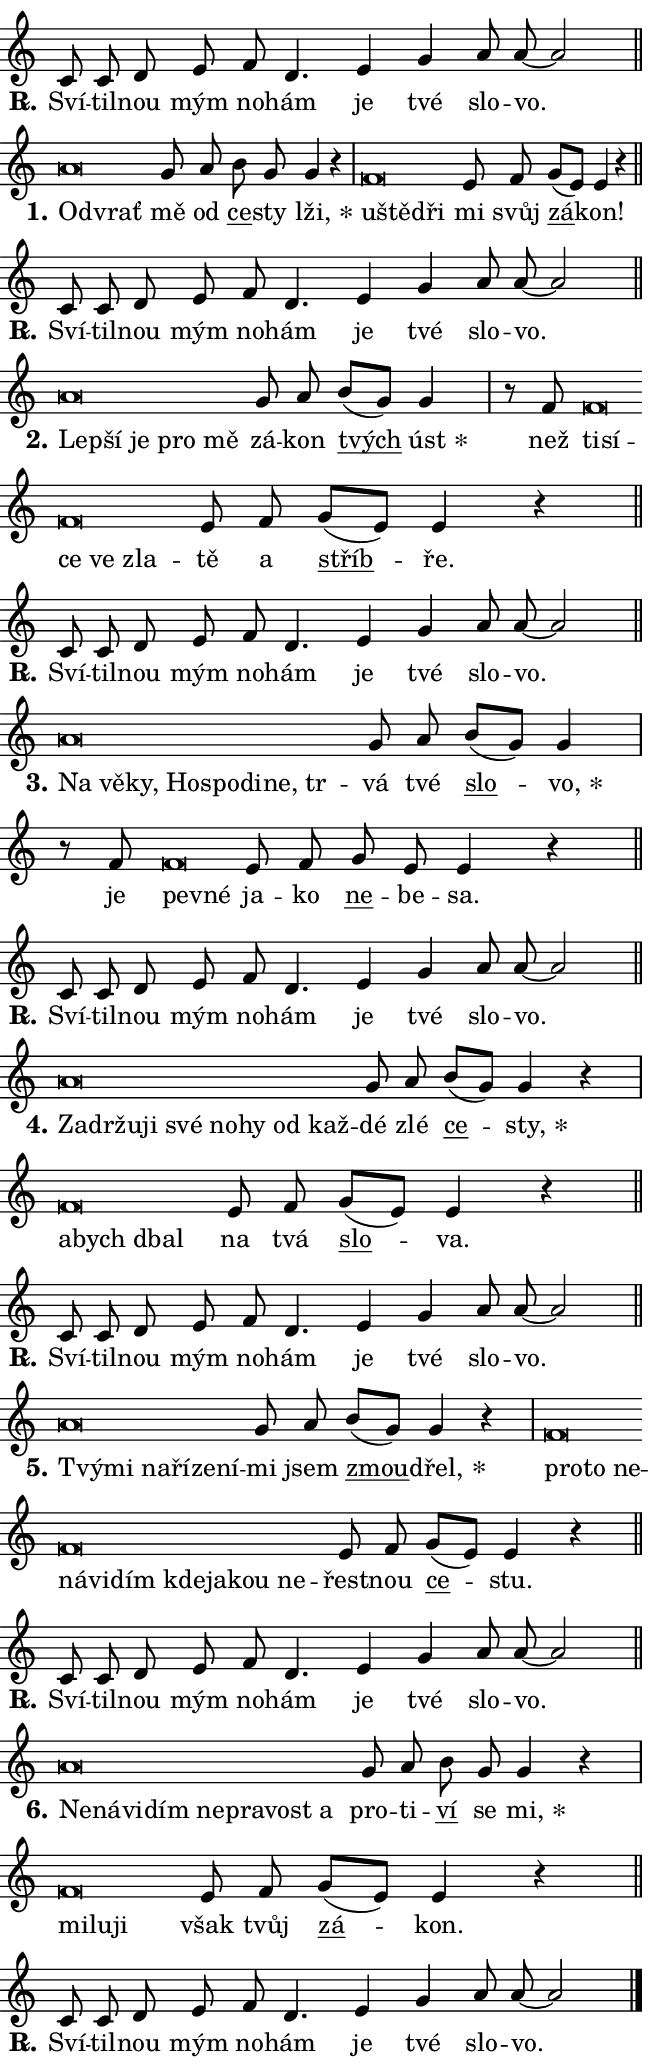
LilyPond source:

\version "2.24.0"
\header { tagline = "" }
\paper {
  indent = 0\cm
  top-margin = 0\cm
  right-margin = 0.13\cm % to fit lyric hyphens
  bottom-margin = 0\cm
  left-margin = 0\cm
  paper-width = 11\cm
  page-breaking = #ly:one-page-breaking
  system-system-spacing.basic-distance = #11
  score-system-spacing.basic-distance = #11
  ragged-last = ##f
}


%% Author: Thomas Morley
%% https://lists.gnu.org/archive/html/lilypond-user/2020-05/msg00002.html
#(define (line-position grob)
"Returns position of @var[grob} in current system:
   @code{'start}, if at first time-step
   @code{'end}, if at last time-step
   @code{'middle} otherwise
"
  (let* ((col (ly:item-get-column grob))
         (ln (ly:grob-object col 'left-neighbor))
         (rn (ly:grob-object col 'right-neighbor))
         (col-to-check-left (if (ly:grob? ln) ln col))
         (col-to-check-right (if (ly:grob? rn) rn col))
         (break-dir-left
           (and
             (ly:grob-property col-to-check-left 'non-musical #f)
             (ly:item-break-dir col-to-check-left)))
         (break-dir-right
           (and
             (ly:grob-property col-to-check-right 'non-musical #f)
             (ly:item-break-dir col-to-check-right))))
        (cond ((eqv? 1 break-dir-left) 'start)
              ((eqv? -1 break-dir-right) 'end)
              (else 'middle))))

#(define (tranparent-at-line-position vctor)
  (lambda (grob)
  "Relying on @code{line-position} select the relevant enry from @var{vctor}.
Used to determine transparency,"
    (case (line-position grob)
      ((end) (not (vector-ref vctor 0)))
      ((middle) (not (vector-ref vctor 1)))
      ((start) (not (vector-ref vctor 2))))))

noteHeadBreakVisibility =
#(define-music-function (break-visibility)(vector?)
"Makes @code{NoteHead}s transparent relying on @var{break-visibility}"
#{
  \override NoteHead.transparent =
    #(tranparent-at-line-position break-visibility)
#})

#(define delete-ledgers-for-transparent-note-heads
  (lambda (grob)
    "Reads whether a @code{NoteHead} is transparent.
If so this @code{NoteHead} is removed from @code{'note-heads} from
@var{grob}, which is supposed to be @code{LedgerLineSpanner}.
As a result ledgers are not printed for this @code{NoteHead}"
    (let* ((nhds-array (ly:grob-object grob 'note-heads))
           (nhds-list
             (if (ly:grob-array? nhds-array)
                 (ly:grob-array->list nhds-array)
                 '()))
           ;; Relies on the transparent-property being done before
           ;; Staff.LedgerLineSpanner.after-line-breaking is executed.
           ;; This is fragile ...
           (to-keep
             (remove
               (lambda (nhd)
                 (ly:grob-property nhd 'transparent #f))
               nhds-list)))
      ;; TODO find a better method to iterate over grob-arrays, similiar
      ;; to filter/remove etc for lists
      ;; For now rebuilt from scratch
      (set! (ly:grob-object grob 'note-heads)  '())
      (for-each
        (lambda (nhd)
          (ly:pointer-group-interface::add-grob grob 'note-heads nhd))
        to-keep))))

squashNotes = {
  \override NoteHead.X-extent = #'(-0.2 . 0.2)
  \override NoteHead.Y-extent = #'(-0.75 . 0)
  \override NoteHead.stencil =
    #(lambda (grob)
       (let ((pos (ly:grob-property grob 'staff-position)))
         (begin
           (if (< pos -7) (display "ERROR: Lower brevis then expected\n") (display ""))
           (if (<= pos -6) ly:text-interface::print ly:note-head::print))))
}
unSquashNotes = {
  \revert NoteHead.X-extent
  \revert NoteHead.Y-extent
  \revert NoteHead.stencil
}

hideNotes = \noteHeadBreakVisibility #begin-of-line-visible
unHideNotes = \noteHeadBreakVisibility #all-visible

% work-around for resetting accidentals
% https://lilypond.org/doc/v2.23/Documentation/notation/displaying-rhythms#unmetered-music
cadenzaMeasure = {
  \cadenzaOff
  \partial 1024 s1024
  \cadenzaOn
}

#(define-markup-command (accent layout props text) (markup?)
  "Underline accented syllable"
  (interpret-markup layout props
    #{\markup \override #'(offset . 4.3) \underline { #text }#}))

responsum = \markup \concat {
  "R" \hspace #-1.05 \path #0.1 #'((moveto 0 0.07) (lineto 0.9 0.8)) \hspace #0.05 "."
}

spaceSize = #0.6828661417322834 % exact space size for TeX Gyre Schola

\layout {
  \context {
    \Staff
    \remove "Time_signature_engraver"
    \override LedgerLineSpanner.after-line-breaking = #delete-ledgers-for-transparent-note-heads
  }
  \context {
    \Lyrics {
      \override LyricSpace.minimum-distance = \spaceSize
      \override LyricText.font-name = #"TeX Gyre Schola"
      \override LyricText.font-size = 1
      \override StanzaNumber.font-name = #"TeX Gyre Schola Bold"
      \override StanzaNumber.font-size = 1
    }
  }
  \context {
    \Score 
    \override NoteHead.text =
      #(lambda (grob) 
        (let ((pos (ly:grob-property grob 'staff-position)))
          #{\markup {
            \combine
              \halign #-0.55 \raise #(if (= pos -6) 0 0.5) \override #'(thickness . 2) \draw-line #'(3.2 . 0)
              \musicglyph "noteheads.sM1"
          }#}))
  }
}

% magnetic-lyrics.ily
%
%   written by
%     Jean Abou Samra <jean@abou-samra.fr>
%     Werner Lemberg <wl@gnu.org>
%
%   adapted by
%     Jiri Hon <jiri.hon@gmail.com>
%
% Version 2022-Apr-15

% https://www.mail-archive.com/lilypond-user@gnu.org/msg149350.html

#(define (Left_hyphen_pointer_engraver context)
   "Collect syllable-hyphen-syllable occurrences in lyrics and store
them in properties.  This engraver only looks to the left.  For
example, if the lyrics input is @code{foo -- bar}, it does the
following.

@itemize @bullet
@item
Set the @code{text} property of the @code{LyricHyphen} grob between
@q{foo} and @q{bar} to @code{foo}.

@item
Set the @code{left-hyphen} property of the @code{LyricText} grob with
text @q{foo} to the @code{LyricHyphen} grob between @q{foo} and
@q{bar}.
@end itemize

Use this auxiliary engraver in combination with the
@code{lyric-@/text::@/apply-@/magnetic-@/offset!} hook."
   (let ((hyphen #f)
         (text #f))
     (make-engraver
      (acknowledgers
       ((lyric-syllable-interface engraver grob source-engraver)
        (set! text grob)))
      (end-acknowledgers
       ((lyric-hyphen-interface engraver grob source-engraver)
        ;(when (not (grob::has-interface grob 'lyric-space-interface))
          (set! hyphen grob)));)
      ((stop-translation-timestep engraver)
       (when (and text hyphen)
         (ly:grob-set-object! text 'left-hyphen hyphen))
       (set! text #f)
       (set! hyphen #f)))))

#(define (lyric-text::apply-magnetic-offset! grob)
   "If the space between two syllables is less than the value in
property @code{LyricText@/.details@/.squash-threshold}, move the right
syllable to the left so that it gets concatenated with the left
syllable.

Use this function as a hook for
@code{LyricText@/.after-@/line-@/breaking} if the
@code{Left_@/hyphen_@/pointer_@/engraver} is active."
   (let ((hyphen (ly:grob-object grob 'left-hyphen #f)))
     (when hyphen
       (let ((left-text (ly:spanner-bound hyphen LEFT)))
         (when (grob::has-interface left-text 'lyric-syllable-interface)
           (let* ((common (ly:grob-common-refpoint grob left-text X))
                  (this-x-ext (ly:grob-extent grob common X))
                  (left-x-ext
                   (begin
                     ;; Trigger magnetism for left-text.
                     (ly:grob-property left-text 'after-line-breaking)
                     (ly:grob-extent left-text common X)))
                  ;; `delta` is the gap width between two syllables.
                  (delta (- (interval-start this-x-ext)
                            (interval-end left-x-ext)))
                  (details (ly:grob-property grob 'details))
                  (threshold (assoc-get 'squash-threshold details 0.2)))
             (when (< delta threshold)
               (let* (;; We have to manipulate the input text so that
                      ;; ligatures crossing syllable boundaries are not
                      ;; disabled.  For languages based on the Latin
                      ;; script this is essentially a beautification.
                      ;; However, for non-Western scripts it can be a
                      ;; necessity.
                      (lt (ly:grob-property left-text 'text))
                      (rt (ly:grob-property grob 'text))
                      (is-space (grob::has-interface hyphen 'lyric-space-interface))
                      (space (if is-space " " ""))
                      (extra-delta (if is-space spaceSize 0))
                      ;; Append new syllable.
                      (ltrt-space (if (and (string? lt) (string? rt))
                                (string-append lt space rt)
                                (make-concat-markup (list lt space rt))))
                      ;; Right-align `ltrt` to the right side.
                      (ltrt-space-markup (grob-interpret-markup
                               grob
                               (make-translate-markup
                                (cons (interval-length this-x-ext) 0)
                                (make-right-align-markup ltrt-space)))))
                 (begin
                   ;; Don't print `left-text`.
                   (ly:grob-set-property! left-text 'stencil #f)
                   ;; Set text and stencil (which holds all collected
                   ;; syllables so far) and shift it to the left.
                   (ly:grob-set-property! grob 'text ltrt-space)
                   (ly:grob-set-property! grob 'stencil ltrt-space-markup)
                   (ly:grob-translate-axis! grob (- (- delta extra-delta)) X))))))))))


#(define (lyric-hyphen::displace-bounds-first grob)
   ;; Make very sure this callback isn't triggered too early.
   (let ((left (ly:spanner-bound grob LEFT))
         (right (ly:spanner-bound grob RIGHT)))
     (ly:grob-property left 'after-line-breaking)
     (ly:grob-property right 'after-line-breaking)
     (ly:lyric-hyphen::print grob)))

squashThreshold = #0.4

\layout {
  \context {
    \Lyrics
    \consists #Left_hyphen_pointer_engraver
    \override LyricText.after-line-breaking =
      #lyric-text::apply-magnetic-offset!
    \override LyricHyphen.stencil = #lyric-hyphen::displace-bounds-first
    \override LyricText.details.squash-threshold = \squashThreshold
    \override LyricHyphen.minimum-distance = 0
    \override LyricHyphen.minimum-length = \squashThreshold
  }
}

squashText = \override LyricText.details.squash-threshold = 9999
unSquashText = \override LyricText.details.squash-threshold = \squashThreshold

leftText = \override LyricText.self-alignment-X = #LEFT
unLeftText = \revert LyricText.self-alignment-X

starOffset = #(lambda (grob) 
                (let ((x_offset (ly:self-alignment-interface::aligned-on-x-parent grob)))
                  (if (= x_offset 0) 0 (+ x_offset 1.2))))

star = #(define-music-function (syllable)(string?)
"Append star separator at the end of a syllable"
#{
  \once \override LyricText.X-offset = #starOffset
  \lyricmode { \markup {
    #syllable
    \override #'((font-name . "TeX Gyre Schola Bold")) \hspace #0.2 \lower #0.65 \larger "*"
  } }
#})

starAccent = #(define-music-function (syllable)(string?)
"Append star separator at the end of a syllable and make accent"
#{
  \once \override LyricText.X-offset = #starOffset
  \lyricmode { \markup {
    \accent #syllable
    \override #'((font-name . "TeX Gyre Schola Bold")) \hspace #0.2 \lower #0.65 \larger "*"
  } }
#})

breath = #(define-music-function (syllable)(string?)
"Append breathing indicator at the end of a syllable"
#{
  \lyricmode { \markup { #syllable "+" } }
#})

optionalBreath = #(define-music-function (syllable)(string?)
"Append optional breathing indicator at the end of a syllable"
#{
  \lyricmode { \markup { #syllable "(+)" } }
#})


\score {
    <<
        \new Voice = "melody" { \cadenzaOn \key c \major \relative { c'8 c d e f d4. \bar "" e4 g a8 a~ a2 \cadenzaMeasure \bar "||" \break } }
        \new Lyrics \lyricsto "melody" { \lyricmode { \set stanza = \responsum
Sví -- til -- nou mým no -- hám je tvé slo -- vo. } }
    >>
    \layout {}
}

\score {
    <<
        \new Voice = "melody" { \cadenzaOn \key c \major \relative { \squashNotes a'\breve*1/16 \hideNotes \breve*1/16 \bar "" \unHideNotes \unSquashNotes g8 a \bar "" b g g4 r \cadenzaMeasure \bar "|" \squashNotes f\breve*1/16 \hideNotes \breve*1/16 \breve*1/16 \bar "" \unHideNotes \unSquashNotes e8 f \bar "" g[( e)] e4 r \cadenzaMeasure \bar "||" \break } }
        \new Lyrics \lyricsto "melody" { \lyricmode { \set stanza = "1."
\leftText Od -- \squashText vrať \unLeftText \unSquashText mě od \markup \accent ce -- sty \star lži, \leftText u -- \squashText ště -- dři \unLeftText \unSquashText mi svůj \markup \accent zá -- kon! } }
    >>
    \layout {}
}

\score {
    <<
        \new Voice = "melody" { \cadenzaOn \key c \major \relative { c'8 c d e f d4. \bar "" e4 g a8 a~ a2 \cadenzaMeasure \bar "||" \break } }
        \new Lyrics \lyricsto "melody" { \lyricmode { \set stanza = \responsum
Sví -- til -- nou mým no -- hám je tvé slo -- vo. } }
    >>
    \layout {}
}

\score {
    <<
        \new Voice = "melody" { \cadenzaOn \key c \major \relative { \squashNotes a'\breve*1/16 \hideNotes \breve*1/16 \bar "" \breve*1/16 \bar "" \breve*1/16 \breve*1/16 \bar "" \unHideNotes \unSquashNotes g8 a \bar "" b[( g)] g4 \cadenzaMeasure \bar "|" r8 f8 \squashNotes f\breve*1/16 \hideNotes \breve*1/16 \bar "" \breve*1/16 \bar "" \breve*1/16 \breve*1/16 \bar "" \unHideNotes \unSquashNotes e8 f \bar "" g[( e)] e4 r \cadenzaMeasure \bar "||" \break } }
        \new Lyrics \lyricsto "melody" { \lyricmode { \set stanza = "2."
\leftText Lep -- \squashText ší je pro mě \unLeftText \unSquashText zá -- kon \markup \accent tvých \star úst než \leftText ti -- \squashText sí -- ce ve zla -- \unLeftText \unSquashText tě a \markup \accent stříb -- ře. } }
    >>
    \layout {}
}

\score {
    <<
        \new Voice = "melody" { \cadenzaOn \key c \major \relative { c'8 c d e f d4. \bar "" e4 g a8 a~ a2 \cadenzaMeasure \bar "||" \break } }
        \new Lyrics \lyricsto "melody" { \lyricmode { \set stanza = \responsum
Sví -- til -- nou mým no -- hám je tvé slo -- vo. } }
    >>
    \layout {}
}

\score {
    <<
        \new Voice = "melody" { \cadenzaOn \key c \major \relative { \squashNotes a'\breve*1/16 \hideNotes \breve*1/16 \bar "" \breve*1/16 \bar "" \breve*1/16 \bar "" \breve*1/16 \bar "" \breve*1/16 \bar "" \breve*1/16 \breve*1/16 \bar "" \unHideNotes \unSquashNotes g8 a \bar "" b[( g)] g4 \cadenzaMeasure \bar "|" r8 f8 \squashNotes f\breve*1/16 \hideNotes \breve*1/16 \bar "" \unHideNotes \unSquashNotes e8 f \bar "" g e e4 r \cadenzaMeasure \bar "||" \break } }
        \new Lyrics \lyricsto "melody" { \lyricmode { \set stanza = "3."
\leftText Na \squashText vě -- ky, Ho -- spo -- di -- ne, tr -- \unLeftText \unSquashText vá tvé \markup \accent slo -- \star vo, je \leftText pev -- \squashText né \unLeftText \unSquashText ja -- ko \markup \accent ne -- be -- sa. } }
    >>
    \layout {}
}

\score {
    <<
        \new Voice = "melody" { \cadenzaOn \key c \major \relative { c'8 c d e f d4. \bar "" e4 g a8 a~ a2 \cadenzaMeasure \bar "||" \break } }
        \new Lyrics \lyricsto "melody" { \lyricmode { \set stanza = \responsum
Sví -- til -- nou mým no -- hám je tvé slo -- vo. } }
    >>
    \layout {}
}

\score {
    <<
        \new Voice = "melody" { \cadenzaOn \key c \major \relative { \squashNotes a'\breve*1/16 \hideNotes \breve*1/16 \bar "" \breve*1/16 \bar "" \breve*1/16 \bar "" \breve*1/16 \bar "" \breve*1/16 \bar "" \breve*1/16 \bar "" \breve*1/16 \breve*1/16 \bar "" \unHideNotes \unSquashNotes g8 a \bar "" b[( g)] g4 r \cadenzaMeasure \bar "|" \squashNotes f\breve*1/16 \hideNotes \breve*1/16 \breve*1/16 \bar "" \unHideNotes \unSquashNotes e8 f \bar "" g[( e)] e4 r \cadenzaMeasure \bar "||" \break } }
        \new Lyrics \lyricsto "melody" { \lyricmode { \set stanza = "4."
\leftText Za -- \squashText dr -- žu -- ji své no -- hy od kaž -- \unLeftText \unSquashText dé zlé \markup \accent ce -- \star sty, \leftText a -- \squashText bych dbal \unLeftText \unSquashText na tvá \markup \accent slo -- va. } }
    >>
    \layout {}
}

\score {
    <<
        \new Voice = "melody" { \cadenzaOn \key c \major \relative { c'8 c d e f d4. \bar "" e4 g a8 a~ a2 \cadenzaMeasure \bar "||" \break } }
        \new Lyrics \lyricsto "melody" { \lyricmode { \set stanza = \responsum
Sví -- til -- nou mým no -- hám je tvé slo -- vo. } }
    >>
    \layout {}
}

\score {
    <<
        \new Voice = "melody" { \cadenzaOn \key c \major \relative { \squashNotes a'\breve*1/16 \hideNotes \breve*1/16 \bar "" \breve*1/16 \bar "" \breve*1/16 \bar "" \breve*1/16 \breve*1/16 \bar "" \unHideNotes \unSquashNotes g8 a \bar "" b[( g)] g4 r \cadenzaMeasure \bar "|" \squashNotes f\breve*1/16 \hideNotes \breve*1/16 \bar "" \breve*1/16 \bar "" \breve*1/16 \bar "" \breve*1/16 \bar "" \breve*1/16 \bar "" \breve*1/16 \bar "" \breve*1/16 \bar "" \breve*1/16 \breve*1/16 \bar "" \unHideNotes \unSquashNotes e8 f \bar "" g[( e)] e4 r \cadenzaMeasure \bar "||" \break } }
        \new Lyrics \lyricsto "melody" { \lyricmode { \set stanza = "5."
\leftText Tvý -- \squashText mi na -- ří -- ze -- ní -- \unLeftText \unSquashText mi jsem \markup \accent zmou -- \star dřel, \leftText pro -- \squashText to ne -- ná -- vi -- dím kde -- ja -- kou ne -- \unLeftText \unSquashText řest -- nou \markup \accent ce -- stu. } }
    >>
    \layout {}
}

\score {
    <<
        \new Voice = "melody" { \cadenzaOn \key c \major \relative { c'8 c d e f d4. \bar "" e4 g a8 a~ a2 \cadenzaMeasure \bar "||" \break } }
        \new Lyrics \lyricsto "melody" { \lyricmode { \set stanza = \responsum
Sví -- til -- nou mým no -- hám je tvé slo -- vo. } }
    >>
    \layout {}
}

\score {
    <<
        \new Voice = "melody" { \cadenzaOn \key c \major \relative { \squashNotes a'\breve*1/16 \hideNotes \breve*1/16 \bar "" \breve*1/16 \bar "" \breve*1/16 \bar "" \breve*1/16 \bar "" \breve*1/16 \bar "" \breve*1/16 \breve*1/16 \bar "" \unHideNotes \unSquashNotes g8 a \bar "" b g g4 r \cadenzaMeasure \bar "|" \squashNotes f\breve*1/16 \hideNotes \breve*1/16 \breve*1/16 \bar "" \unHideNotes \unSquashNotes e8 f \bar "" g[( e)] e4 r \cadenzaMeasure \bar "||" \break } }
        \new Lyrics \lyricsto "melody" { \lyricmode { \set stanza = "6."
\leftText Ne -- \squashText ná -- vi -- dím ne -- pra -- vost a \unLeftText \unSquashText pro -- ti -- \markup \accent ví se \star mi, \leftText mi -- \squashText lu -- ji \unLeftText \unSquashText však tvůj \markup \accent zá -- kon. } }
    >>
    \layout {}
}

\score {
    <<
        \new Voice = "melody" { \cadenzaOn \key c \major \relative { c'8 c d e f d4. \bar "" e4 g a8 a~ a2 \cadenzaMeasure \bar "||" \break } \bar "|." }
        \new Lyrics \lyricsto "melody" { \lyricmode { \set stanza = \responsum
Sví -- til -- nou mým no -- hám je tvé slo -- vo. } }
    >>
    \layout {}
}
